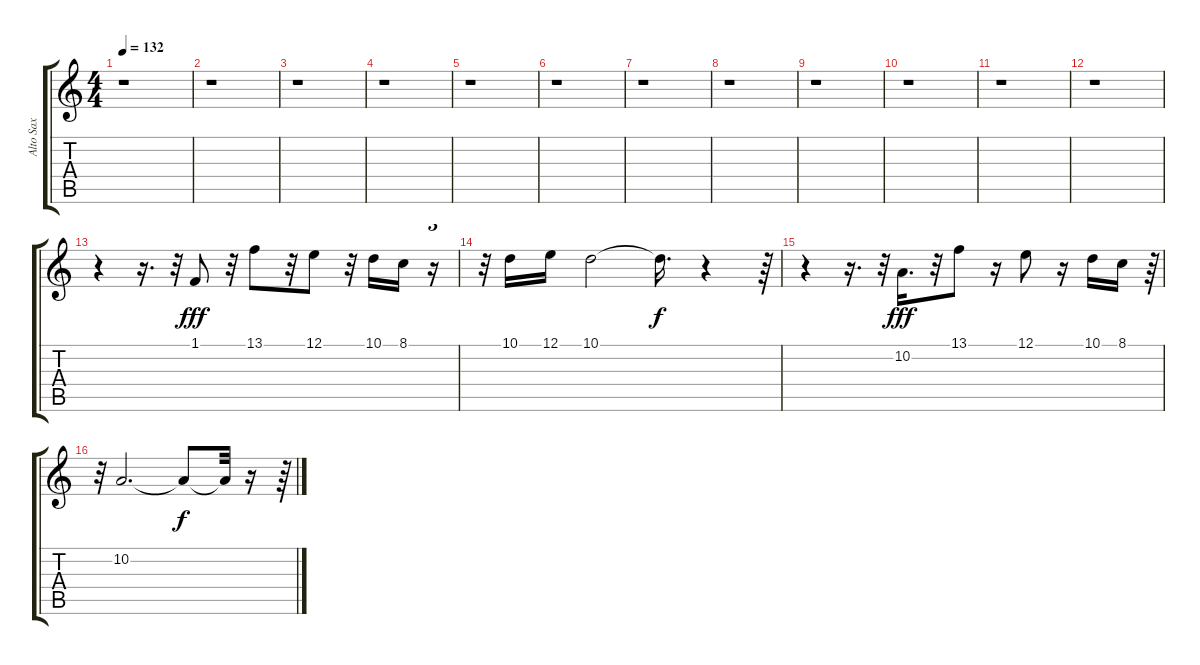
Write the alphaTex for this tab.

\track ("Alto Sax" "Alto Sax") {instrument altosax}
\staff {score tabs}
\tuning (E4 B3 G3 D3 A2 E2) {hide}
\ts (4 4)
\tempo 132
\clef g2
\ks c
r.1{dy fff} |
r.1 |
r.1 |
r.1 |
r.1 |
r.1 |
r.1 |
r.1 |
r.1 |
r.1 |
r.1 |
r.1 |
r.4 r.16{d} r.32{tu (3 2)} 1.1.8 r.32 13.1.8 r.32 12.1.8 r.32 10.1.16 8.1.16 r.16{tu (3 2)} |
r.32{tu (3 2)} 10.1.16 12.1.16 10.1.2 10.1{t}.16{d dy f} r.4 r.64{tu (3 2)} |
r.4 r.16{d} r.32{tu (3 2)} 10.2.16{d dy fff} r.32 13.1.8 r.16 12.1.8 r.16 10.1.16 8.1.16 r.64{tu (3 2)} |
r.32{tu (3 2)} 10.2.2{d} 10.2{t}.8{dy f} 10.2{t}.32 r.16 r.64{tu (3 2)}
